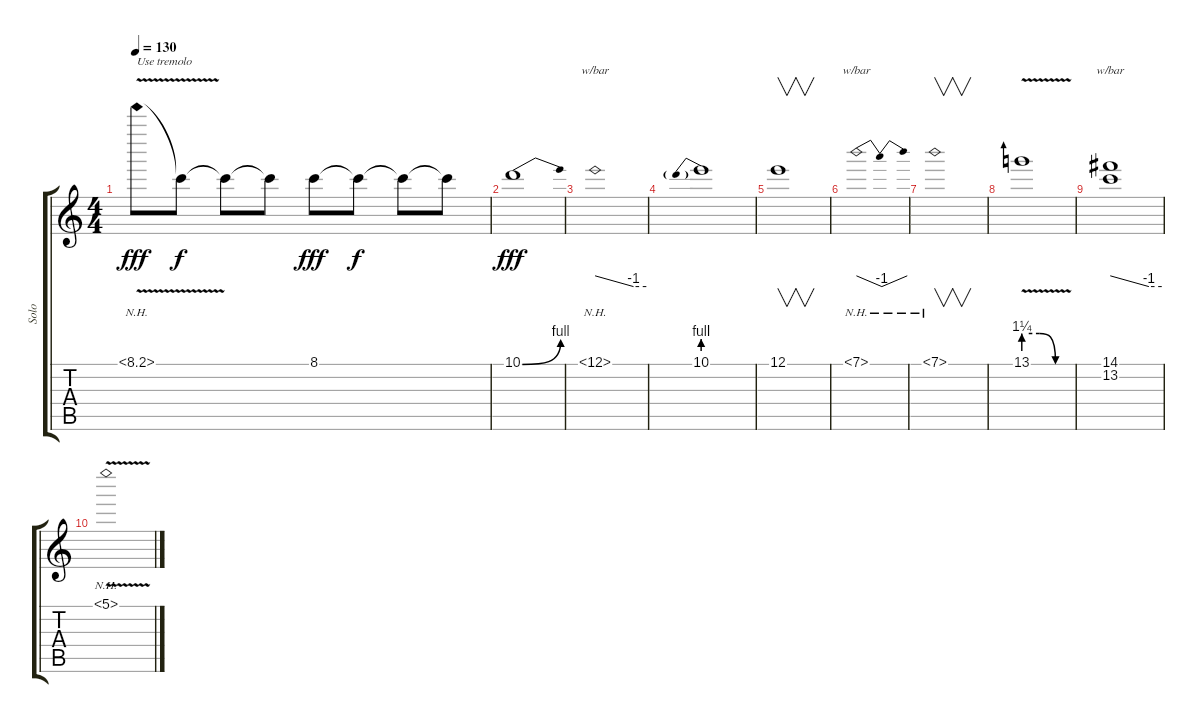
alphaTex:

\track ("Solo" "Solo") {instrument distortionguitar}
\staff {score tabs}
\tuning (E4 B3 G3 D3 A2 E2) {hide}
\ts (4 4)
\tempo 130
\clef g2
\ks c
8.1{nh v}.8{txt "Use tremolo" dy fff} 8.1{t}.8{dy f} 8.1{t}.8 8.1{t}.8 8.1.8{dy fff} 8.1{t}.8{dy f} 8.1{t}.8 8.1{t}.8 |
10.1{be (bend 0 0 60 4)}.1{dy fff} |
12.1{nh}.1{tbe (custom default 0 0 45 -4 60 -4)} |
10.1{be (prebend 0 4 60 4)}.1 |
12.1.1{v} |
7.1{nh}.1{tbe (dip default 0 0 30 -4 60 0)} |
7.1{nh}.1{v} |
13.1{be (custom 0 5 20 5 40 0 60 0) v}.1{volume 0} |
(14.1 13.2).1{tbe (custom default 0 0 45 -4 60 -4)} |
5.1{nh v}.1
